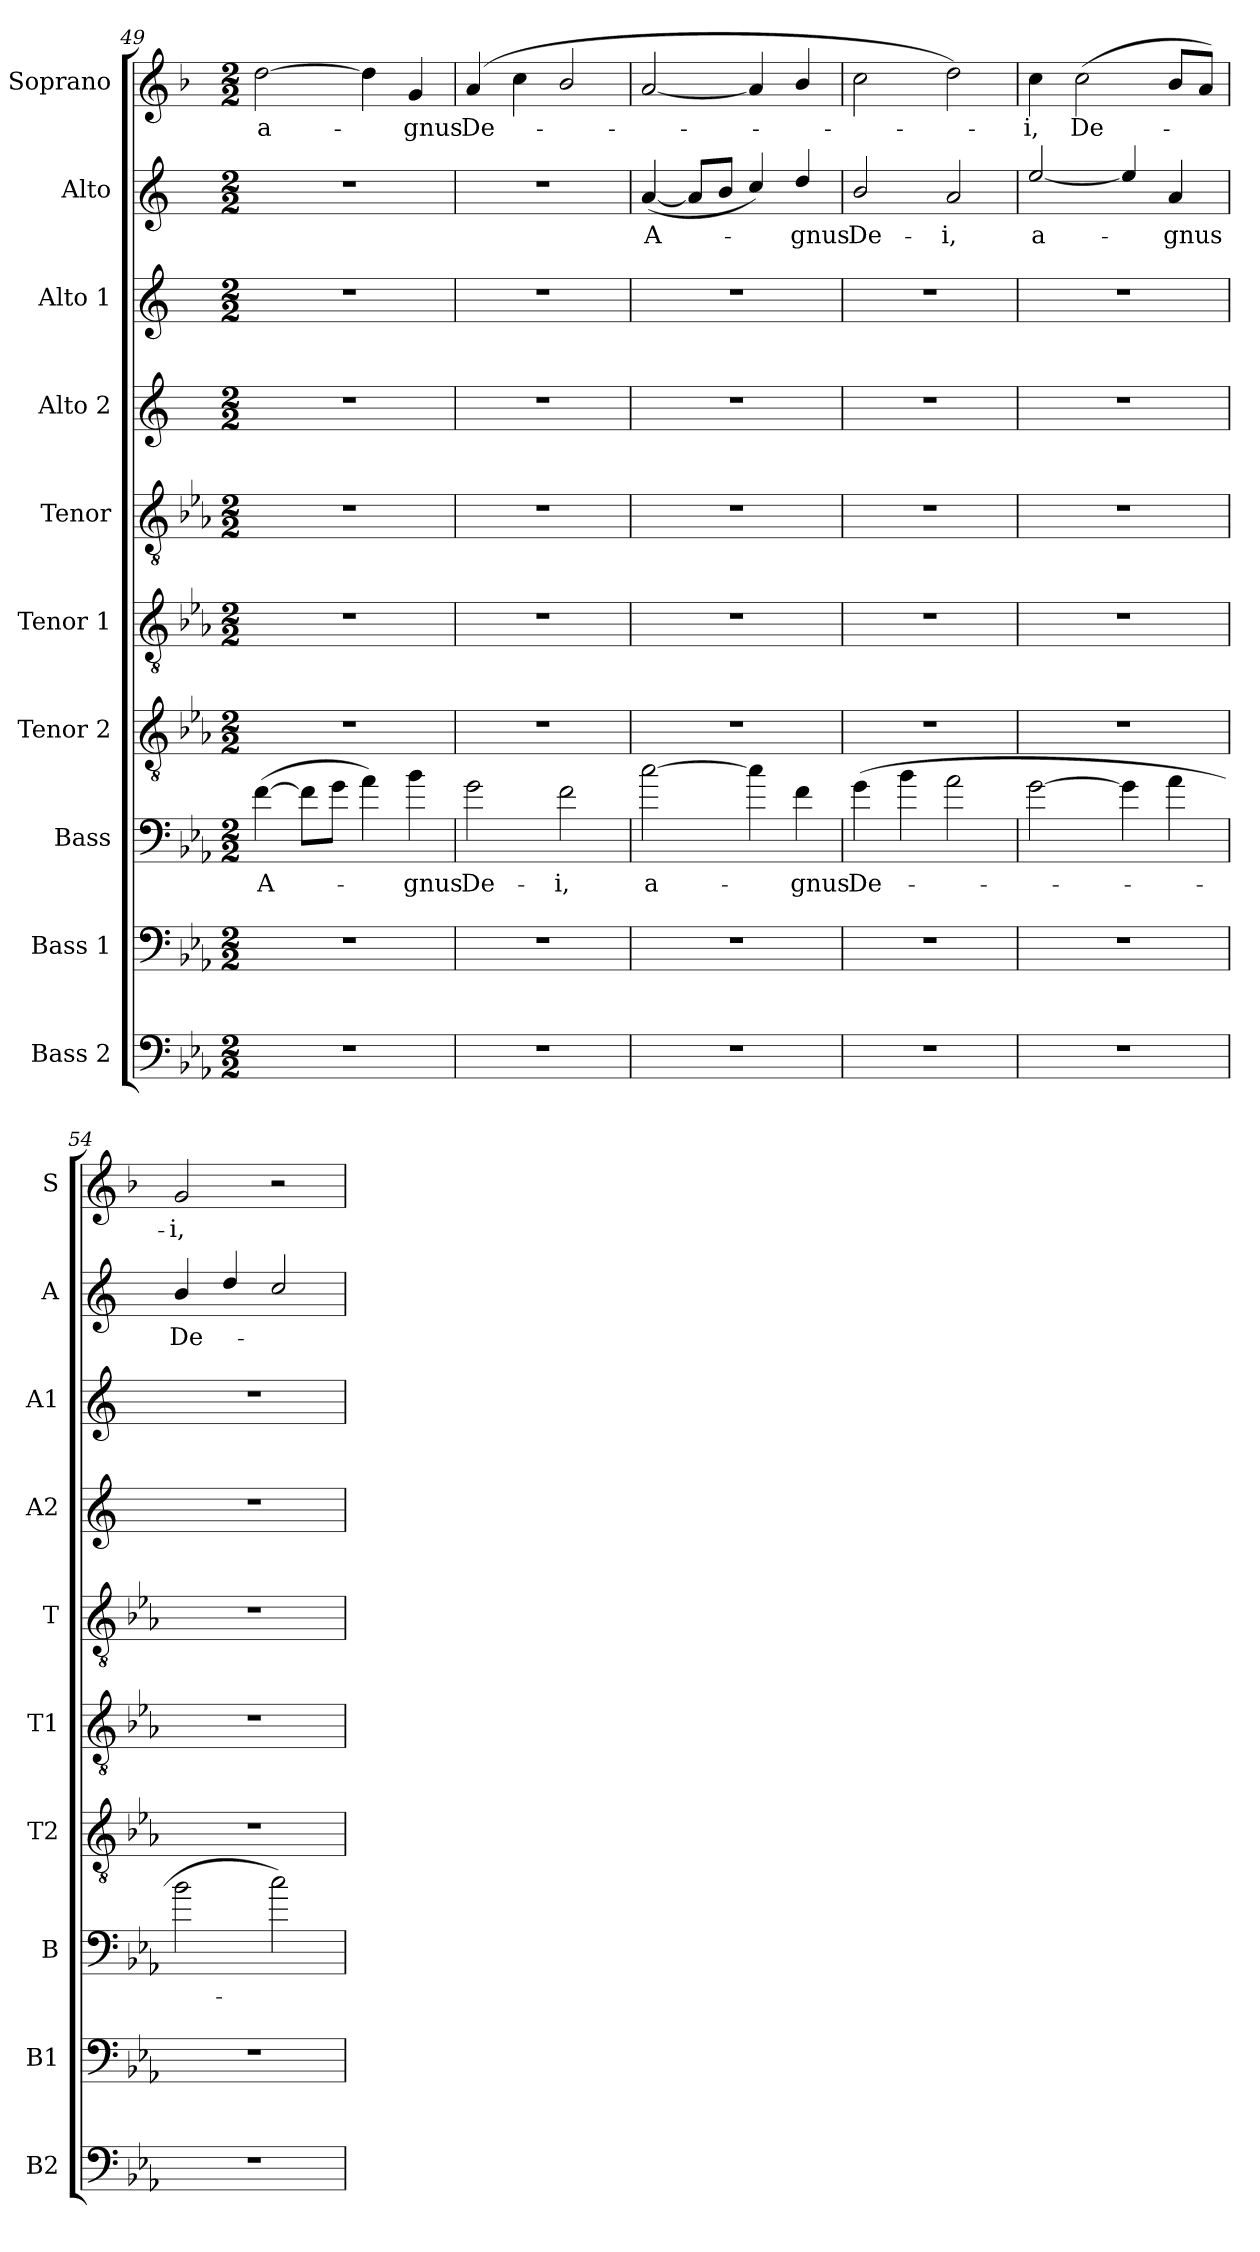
**kern	**kern	**kern	**text	**kern	**kern	**kern	**kern	**kern	**kern	**text	**kern	**text
*part10	*part9	*part8	*part8	*part7	*part6	*part5	*part4	*part3	*part2	*part2	*part1	*part1
*staff10	*staff9	*staff8	*staff8	*staff7	*staff6	*staff5	*staff4	*staff3	*staff2	*staff2	*staff1	*staff1
*I"Bass 2	*I"Bass 1	*I"Bass	*	*I"Tenor 2	*I"Tenor 1	*I"Tenor	*I"Alto 2	*I"Alto 1	*I"Alto	*	*I"Soprano	*
*I'B2	*I'B1	*I'B	*	*I'T2	*I'T1	*I'T	*I'A2	*I'A1	*I'A	*	*I'S	*
*clefF4	*clefF4	*clefF4	*	*clefGv2	*clefGv2	*clefGv2	*clefG2	*clefG2	*clefG2	*	*clefG2	*
*ITrd12c21	*ITrd12c21	*ITrd12c21	*	*ITrd8c14	*ITrd8c14	*ITrd8c14	*ITrd5c9	*ITrd5c9	*ITrd5c9	*	*ITrd1c2	*
*k[b-e-a-]	*k[b-e-a-]	*k[b-e-a-]	*	*k[b-e-a-]	*k[b-e-a-]	*k[b-e-a-]	*k[b-e-a-]	*k[b-e-a-]	*k[b-e-a-]	*	*k[b-e-a-]	*
*c:	*c:	*c:	*	*c:	*c:	*c:	*c:	*c:	*c:	*	*c:	*
*M2/2	*M2/2	*M2/2	*	*M2/2	*M2/2	*M2/2	*M2/2	*M2/2	*M2/2	*	*M2/2	*
=49	=49	=49	=49	=49	=49	=49	=49	=49	=49	=49	=49	=49
!	!	!	!LO:LY:b	!	!	!	!	!	!	!	!	!LO:LY:b
1r	1r	(>[4F\	A-	1r	1r	1r	1r	1r	1r	.	[2cc\	a-
.	.	8F\L]	.	.	.	.	.	.	.	.	.	.
.	.	8G\J	.	.	.	.	.	.	.	.	.	.
.	.	4A-\)	.	.	.	.	.	.	.	.	4cc\]	.
!	!	!	!LO:LY:b	!	!	!	!	!	!	!	!	!LO:LY:b
.	.	4B-\	-gnus	.	.	.	.	.	.	.	4f/	-gnus
=50	=50	=50	=50	=50	=50	=50	=50	=50	=50	=50	=50	=50
!	!	!	!LO:LY:b	!	!	!	!	!	!	!	!	!LO:LY:b
1r	1r	2G\	De-	1r	1r	1r	1r	1r	1r	.	(>4g/	De-
.	.	.	.	.	.	.	.	.	.	.	4b-\	.
!	!	!	!LO:LY:b	!	!	!	!	!	!	!	!	!
.	.	2F\	-i,	.	.	.	.	.	.	.	2a-/	.
=51	=51	=51	=51	=51	=51	=51	=51	=51	=51	=51	=51	=51
!	!	!	!LO:LY:b	!	!	!	!	!	!	!LO:LY:b	!	!
1r	1r	[2c\	a-	1r	1r	1r	1r	1r	(<[4c/	A-	[2g/	.
.	.	.	.	.	.	.	.	.	8c/L]	.	.	.
.	.	.	.	.	.	.	.	.	8d/J	.	.	.
.	.	4c\]	.	.	.	.	.	.	4e-/)	.	4g/]	.
!	!	!	!LO:LY:b	!	!	!	!	!	!	!LO:LY:b	!	!
.	.	4F\	-gnus	.	.	.	.	.	4f/	-gnus	4a-/	.
=52	=52	=52	=52	=52	=52	=52	=52	=52	=52	=52	=52	=52
!	!	!	!LO:LY:b	!	!	!	!	!	!	!LO:LY:b	!	!
1r	1r	(>4G\	De-	1r	1r	1r	1r	1r	2d/	De-	2b-\	.
.	.	4B-\	.	.	.	.	.	.	.	.	.	.
!	!	!	!	!	!	!	!	!	!	!LO:LY:b	!	!
.	.	2A-\	.	.	.	.	.	.	2c/	-i,	2cc\)	.
=53	=53	=53	=53	=53	=53	=53	=53	=53	=53	=53	=53	=53
!	!	!	!	!	!	!	!	!	!	!LO:LY:b	!	!LO:LY:b
1r	1r	[2G\	.	1r	1r	1r	1r	1r	[2g/	a-	4b-\	-i,
!	!	!	!	!	!	!	!	!	!	!	!	!LO:LY:b
.	.	.	.	.	.	.	.	.	.	.	(>2b-\	De-
.	.	4G\]	.	.	.	.	.	.	4g/]	.	.	.
!	!	!	!	!	!	!	!	!	!	!LO:LY:b	!	!
.	.	4A-\	.	.	.	.	.	.	4c/	-gnus	8a-/L	.
.	.	.	.	.	.	.	.	.	.	.	8g/J)	.
=54	=54	=54	=54	=54	=54	=54	=54	=54	=54	=54	=54	=54
!	!	!	!	!	!	!	!	!	!	!LO:LY:b	!	!LO:LY:b
1r	1r	2B-\	.	1r	1r	1r	1r	1r	4d/	De-	2f/	-i,
.	.	.	.	.	.	.	.	.	4f/	.	.	.
.	.	2c\)	.	.	.	.	.	.	2e-/	.	2r	.
=	=	=	=	=	=	=	=	=	=	=	=	=
*-	*-	*-	*-	*-	*-	*-	*-	*-	*-	*-	*-	*-
